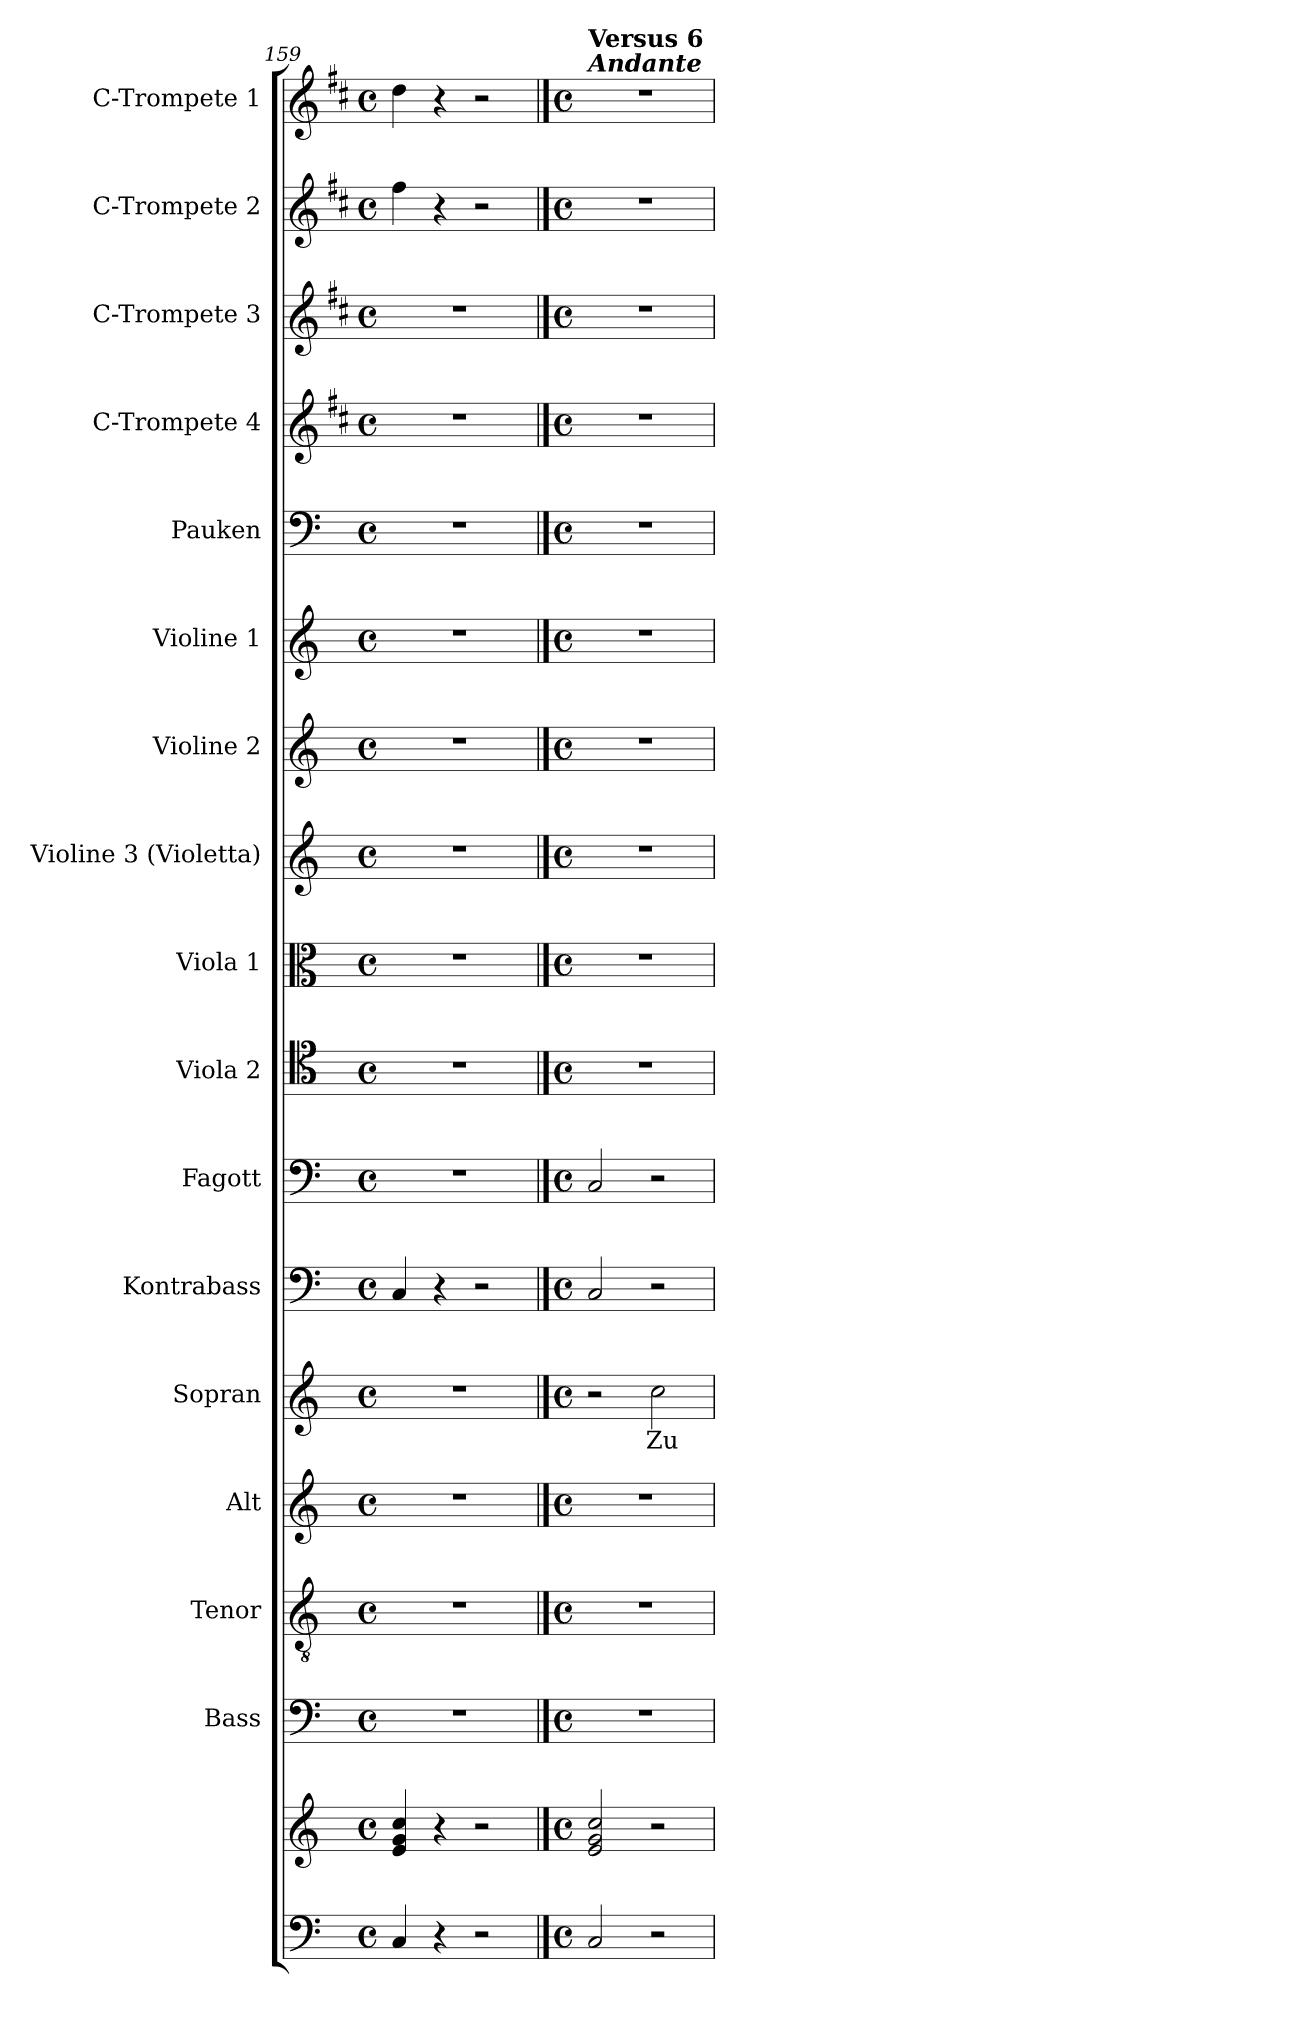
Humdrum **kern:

**kern	**kern	**kern	**kern	**kern	**kern	**text	**kern	**kern	**kern	**kern	**kern	**kern	**kern	**kern	**kern	**kern	**kern	**kern
*part17	*part17	*part16	*part15	*part14	*part13	*part13	*part12	*part11	*part10	*part9	*part8	*part7	*part6	*part5	*part4	*part3	*part2	*part1
*staff18	*staff17	*staff16	*staff15	*staff14	*staff13	*staff13	*staff12	*staff11	*staff10	*staff9	*staff8	*staff7	*staff6	*staff5	*staff4	*staff3	*staff2	*staff1
*	*	*I"Bass	*I"Tenor	*I"Alt	*I"Sopran	*	*I"Kontrabass	*I"Fagott	*I"Viola 2	*I"Viola 1	*I"Violine 3 (Violetta)	*I"Violine 2	*I"Violine 1	*I"Pauken	*I"C-Trompete 4	*I"C-Trompete 3	*I"C-Trompete 2	*I"C-Trompete 1
*	*	*I'B.	*I'T.	*I'A.	*I'S.	*	*I'Kb.	*I'Fg.	*I'Vla. 2	*I'Vla. 1	*I'Vl. 3	*I'Vl. 2	*I'Vl. 1	*I'Pk.	*I'C Trp. 4	*I'C Trp. 3	*I'C Trp. 2	*I'C Trp. 1
*clefF4	*clefG2	*clefF4	*clefGv2	*clefG2	*clefG2	*	*clefF4	*clefF4	*clefC4	*clefC3	*clefG2	*clefG2	*clefG2	*clefF4	*clefG2	*clefG2	*clefG2	*clefG2
*	*	*	*	*	*	*	*ITrd7c12	*	*	*	*	*	*	*	*ITrd1c2	*ITrd1c2	*ITrd1c2	*ITrd1c2
*k[]	*k[]	*k[]	*k[]	*k[]	*k[]	*	*k[]	*k[]	*k[]	*k[]	*k[]	*k[]	*k[]	*k[]	*k[]	*k[]	*k[]	*k[]
*C:	*C:	*C:	*C:	*C:	*C:	*	*C:	*C:	*C:	*C:	*C:	*C:	*C:	*C:	*C:	*C:	*C:	*C:
*M4/4	*M4/4	*M4/4	*M4/4	*M4/4	*M4/4	*	*M4/4	*M4/4	*M4/4	*M4/4	*M4/4	*M4/4	*M4/4	*M4/4	*M4/4	*M4/4	*M4/4	*M4/4
*met(c)	*met(c)	*met(c)	*met(c)	*met(c)	*met(c)	*	*met(c)	*met(c)	*met(c)	*met(c)	*met(c)	*met(c)	*met(c)	*met(c)	*met(c)	*met(c)	*met(c)	*met(c)
=159	=159	=159	=159	=159	=159	=159	=159	=159	=159	=159	=159	=159	=159	=159	=159	=159	=159	=159
4C/	4e/ 4g/ 4cc/	1r	1r	1r	1r	.	4CC/	1r	1r	1r	1r	1r	1r	1r	1r	1r	4ee\	4cc\
4r	4r	.	.	.	.	.	4r	.	.	.	.	.	.	.	.	.	4r	4r
2r	2r	.	.	.	.	.	2r	.	.	.	.	.	.	.	.	.	2r	2r
!!LO:PB:g=z
==160	==160	==160	==160	==160	==160	==160	==160	==160	==160	==160	==160	==160	==160	==160	==160	==160	==160	==160
*M4/4	*M4/4	*M4/4	*M4/4	*M4/4	*M4/4	*	*M4/4	*M4/4	*M4/4	*M4/4	*M4/4	*M4/4	*M4/4	*M4/4	*M4/4	*M4/4	*M4/4	*M4/4
*met(c)	*met(c)	*met(c)	*met(c)	*met(c)	*met(c)	*	*met(c)	*met(c)	*met(c)	*met(c)	*met(c)	*met(c)	*met(c)	*met(c)	*met(c)	*met(c)	*met(c)	*met(c)
!	!	!	!	!	!	!	!	!	!	!	!	!	!	!	!	!	!	!LO:TX:a:Bi:t=Andante
!	!	!	!	!	!	!	!	!	!	!	!	!	!	!	!	!	!	!LO:TX:a:B:t=Versus 6
2C/	2e/ 2g/ 2cc/	1r	1r	1r	2r	.	2CC/	2C/	1r	1r	1r	1r	1r	1r	1r	1r	1r	1r
!	!	!	!	!	!	!LO:LY:b	!	!	!	!	!	!	!	!	!	!	!	!
2r	2r	.	.	.	2cc\	Zu-	2r	2r	.	.	.	.	.	.	.	.	.	.
=	=	=	=	=	=	=	=	=	=	=	=	=	=	=	=	=	=	=
*-	*-	*-	*-	*-	*-	*-	*-	*-	*-	*-	*-	*-	*-	*-	*-	*-	*-	*-
